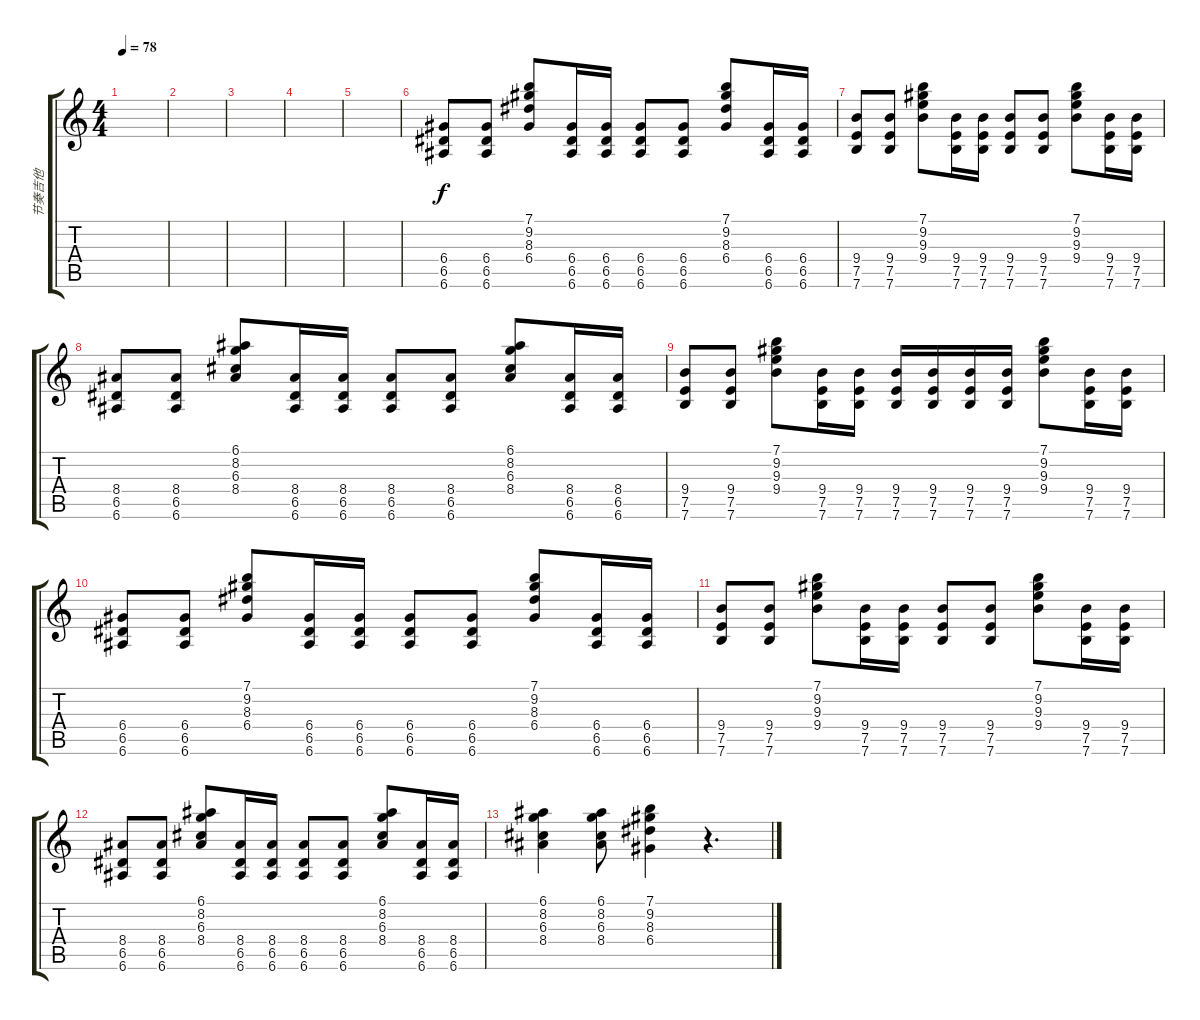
\track ("节奏吉他" "节奏吉他") {instrument acousticguitarsteel}
\staff {score tabs}
\tuning (E4 B3 G3 D3 A2 E2) {hide}
\ts (4 4)
\tempo 78
\clef g2
\ks c
|
|
|
|
|
(6.4 6.5 6.6).8 (6.4 6.5 6.6).8 (7.1 9.2 8.3 6.4).8 (6.4 6.5 6.6).16 (6.4 6.5 6.6).16 (6.4 6.5 6.6).8 (6.4 6.5 6.6).8 (7.1 9.2 8.3 6.4).8 (6.4 6.5 6.6).16 (6.4 6.5 6.6).16 |
(9.4 7.5 7.6).8 (9.4 7.5 7.6).8 (7.1 9.2 9.3 9.4).8 (9.4 7.5 7.6).16 (9.4 7.5 7.6).16 (9.4 7.5 7.6).8 (9.4 7.5 7.6).8 (7.1 9.2 9.3 9.4).8 (9.4 7.5 7.6).16 (9.4 7.5 7.6).16 |
(8.4 6.5 6.6).8 (8.4 6.5 6.6).8 (6.1 8.2 6.3 8.4).8 (8.4 6.5 6.6).16 (8.4 6.5 6.6).16 (8.4 6.5 6.6).8 (8.4 6.5 6.6).8 (6.1 8.2 6.3 8.4).8 (8.4 6.5 6.6).16 (8.4 6.5 6.6).16 |
(9.4 7.5 7.6).8 (9.4 7.5 7.6).8 (7.1 9.2 9.3 9.4).8 (9.4 7.5 7.6).16 (9.4 7.5 7.6).16 (9.4 7.5 7.6).16 (9.4 7.5 7.6).16 (9.4 7.5 7.6).16 (9.4 7.5 7.6).16 (7.1 9.2 9.3 9.4).8 (9.4 7.5 7.6).16 (9.4 7.5 7.6).16 |
(6.4 6.5 6.6).8 (6.4 6.5 6.6).8 (7.1 9.2 8.3 6.4).8 (6.4 6.5 6.6).16 (6.4 6.5 6.6).16 (6.4 6.5 6.6).8 (6.4 6.5 6.6).8 (7.1 9.2 8.3 6.4).8 (6.4 6.5 6.6).16 (6.4 6.5 6.6).16 |
(9.4 7.5 7.6).8 (9.4 7.5 7.6).8 (7.1 9.2 9.3 9.4).8 (9.4 7.5 7.6).16 (9.4 7.5 7.6).16 (9.4 7.5 7.6).8 (9.4 7.5 7.6).8 (7.1 9.2 9.3 9.4).8 (9.4 7.5 7.6).16 (9.4 7.5 7.6).16 |
(8.4 6.5 6.6).8 (8.4 6.5 6.6).8 (6.1 8.2 6.3 8.4).8 (8.4 6.5 6.6).16 (8.4 6.5 6.6).16 (8.4 6.5 6.6).8 (8.4 6.5 6.6).8 (6.1 8.2 6.3 8.4).8 (8.4 6.5 6.6).16 (8.4 6.5 6.6).16 |
(6.1 8.2 6.3 8.4).4 (6.1 8.2 6.3 8.4).8 (7.1 9.2 8.3 6.4).4 r.4{d}
